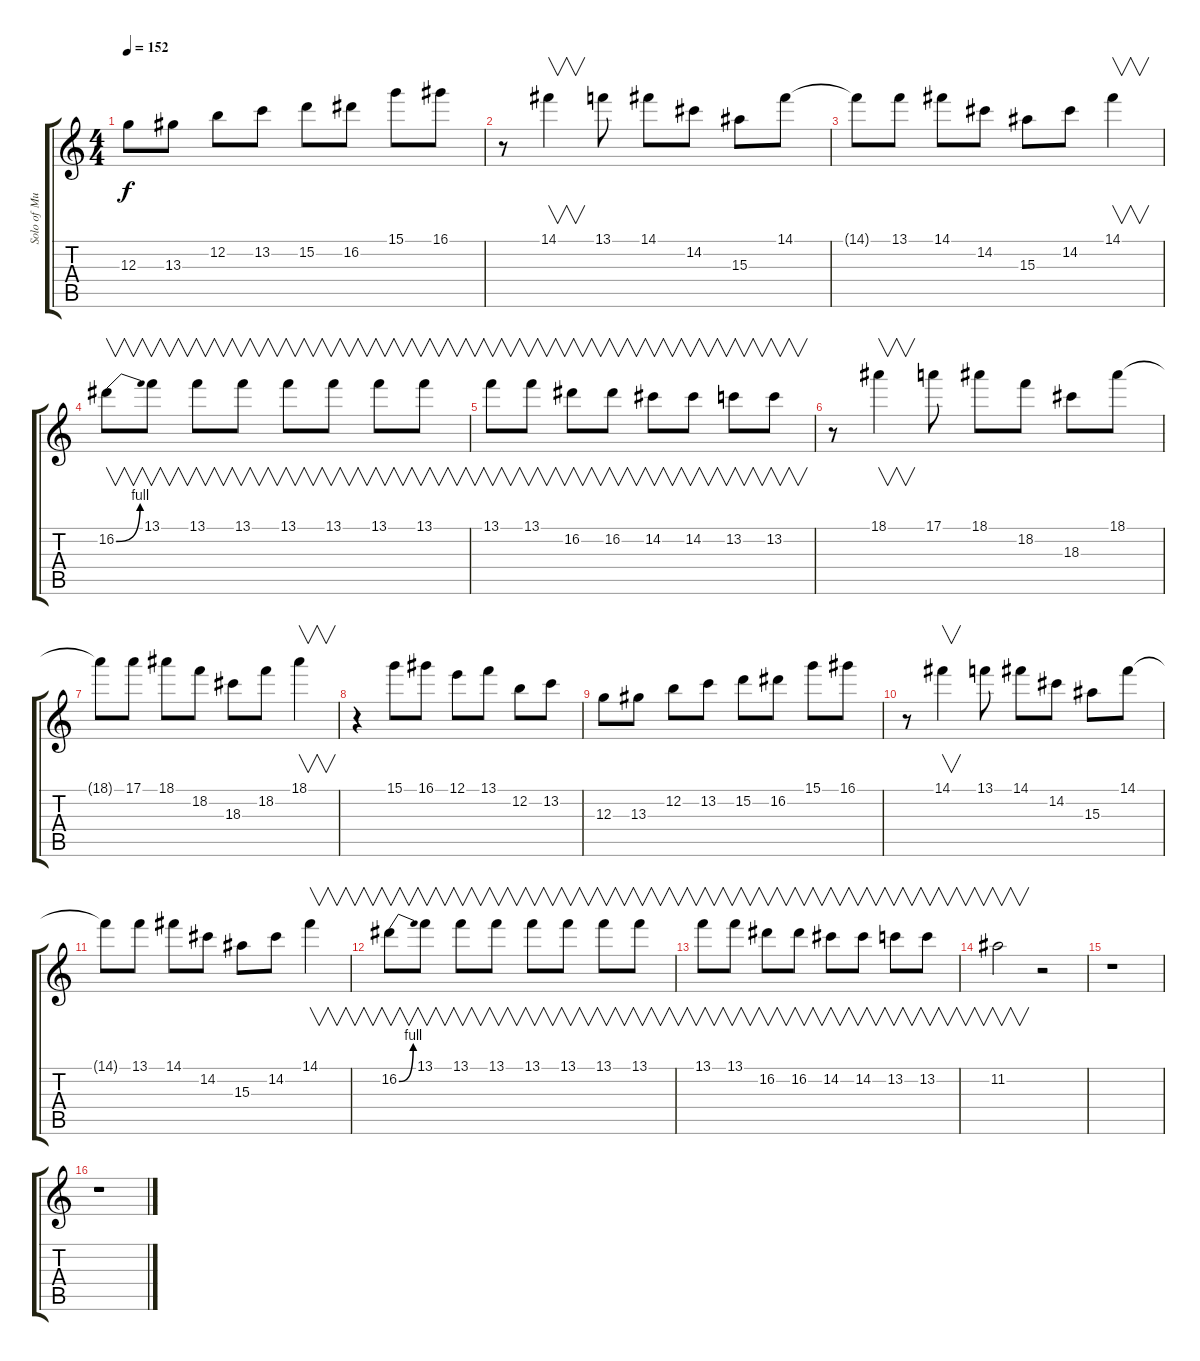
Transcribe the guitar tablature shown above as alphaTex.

\track ("Solo of Mutlu" "Solo of Mu") {instrument overdrivenguitar}
\staff {score tabs}
\tuning (E4 B3 G3 D3 A2 E2) {hide}
\ts (4 4)
\tempo 152
\clef g2
\ks c
12.3.8{dy f} 13.3.8 12.2.8 13.2.8 15.2.8 16.2.8 15.1.8 16.1.8 |
r.8 14.1.4{v} 13.1.8 14.1.8 14.2.8 15.3.8 14.1.8 |
14.1{t}.8 13.1.8 14.1.8 14.2.8 15.3.8 14.2.8 14.1.4{v} |
16.2{be (bend 0 0 60 4)}.8{v} 13.1.8{v} 13.1.8{v} 13.1.8{v} 13.1.8{v} 13.1.8{v} 13.1.8{v} 13.1.8{v} |
13.1.8{v} 13.1.8{v} 16.2.8{v} 16.2.8{v} 14.2.8{v} 14.2.8{v} 13.2.8{v} 13.2.8{v} |
r.8 18.1.4{v} 17.1.8 18.1.8 18.2.8 18.3.8 18.1.8 |
18.1{t}.8 17.1.8 18.1.8 18.2.8 18.3.8 18.2.8 18.1.4{v} |
r.4 15.1.8 16.1.8 12.1.8 13.1.8 12.2.8 13.2.8 |
12.3.8 13.3.8 12.2.8 13.2.8 15.2.8 16.2.8 15.1.8 16.1.8 |
r.8 14.1.4{v} 13.1.8 14.1.8 14.2.8 15.3.8 14.1.8 |
14.1{t}.8 13.1.8 14.1.8 14.2.8 15.3.8 14.2.8 14.1.4{v} |
16.2{be (bend 0 0 60 4)}.8{v} 13.1.8{v} 13.1.8{v} 13.1.8{v} 13.1.8{v} 13.1.8{v} 13.1.8{v} 13.1.8{v} |
13.1.8{v} 13.1.8{v} 16.2.8{v} 16.2.8{v} 14.2.8{v} 14.2.8{v} 13.2.8{v} 13.2.8{v} |
11.2.2{v} r.2 |
r.1 |
r.1
